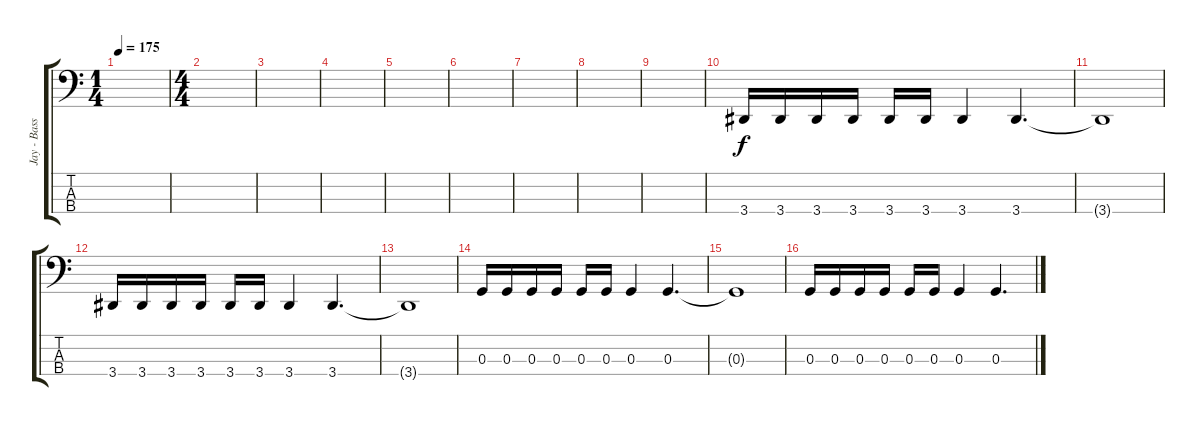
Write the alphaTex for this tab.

\track ("Jay - Bass" "Jay - Bass") {instrument electricbasspick}
\staff {score tabs}
\tuning (F2 C2 G1 C1) {hide}
\ts (1 4)
\tempo 175
\clef f4
\ks c
|
\ts (4 4)
|
|
|
|
|
|
|
|
3.4.16 3.4.16 3.4.16 3.4.16 3.4.16 3.4.16 3.4.4 3.4.4{d} |
3.4{t}.1 |
3.4.16 3.4.16 3.4.16 3.4.16 3.4.16 3.4.16 3.4.4 3.4.4{d} |
3.4{t}.1 |
0.3.16 0.3.16 0.3.16 0.3.16 0.3.16 0.3.16 0.3.4 0.3.4{d} |
0.3{t}.1 |
0.3.16 0.3.16 0.3.16 0.3.16 0.3.16 0.3.16 0.3.4 0.3.4{d}
